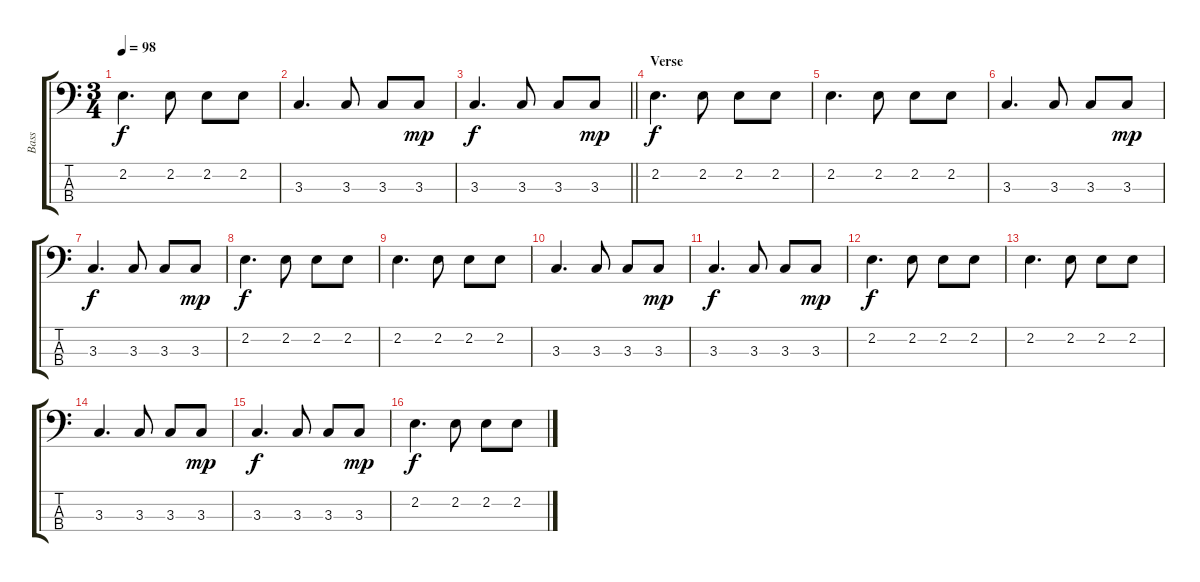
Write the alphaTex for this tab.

\track ("Bass" "Bass") {instrument acousticbass}
\staff {score tabs}
\tuning (G2 D2 A1 E1) {hide}
\ts (3 4)
\tempo 98
\clef f4
\ks c
2.2.4{d dy f} 2.2.8 2.2.8 2.2.8 |
3.3.4{d} 3.3.8 3.3.8 3.3.8{dy mp} |
\barLineRight lightlight
3.3.4{d dy f} 3.3.8 3.3.8 3.3.8{dy mp} |
\section ("" "Verse")
2.2.4{d dy f} 2.2.8 2.2.8 2.2.8 |
2.2.4{d} 2.2.8 2.2.8 2.2.8 |
3.3.4{d} 3.3.8 3.3.8 3.3.8{dy mp} |
3.3.4{d dy f} 3.3.8 3.3.8 3.3.8{dy mp} |
2.2.4{d dy f} 2.2.8 2.2.8 2.2.8 |
2.2.4{d} 2.2.8 2.2.8 2.2.8 |
3.3.4{d} 3.3.8 3.3.8 3.3.8{dy mp} |
3.3.4{d dy f} 3.3.8 3.3.8 3.3.8{dy mp} |
2.2.4{d dy f} 2.2.8 2.2.8 2.2.8 |
2.2.4{d} 2.2.8 2.2.8 2.2.8 |
3.3.4{d} 3.3.8 3.3.8 3.3.8{dy mp} |
3.3.4{d dy f} 3.3.8 3.3.8 3.3.8{dy mp} |
2.2.4{d dy f} 2.2.8 2.2.8 2.2.8
